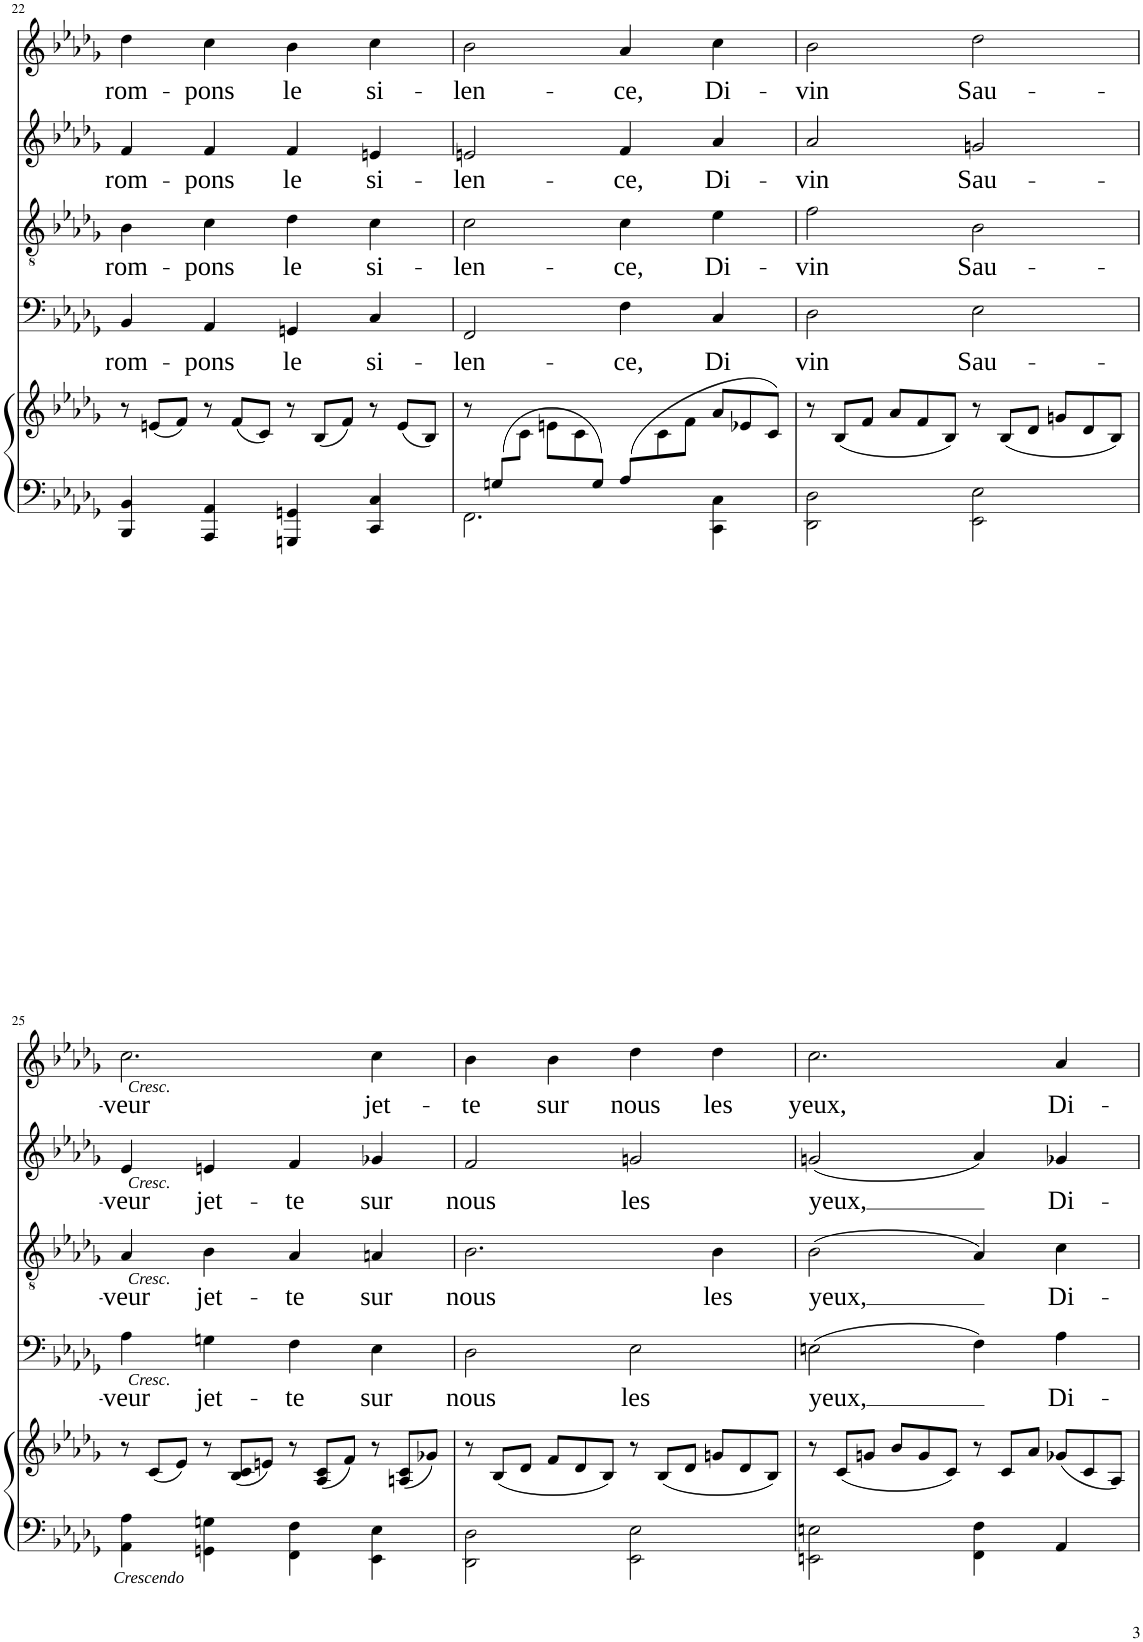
**kern	**kern	**dynam	**kern	**text	**dynam	**kern	**text	**dynam	**kern	**text	**dynam	**kern	**text	**dynam
*part5	*part5	*part5	*part4	*part4	*part4	*part3	*part3	*part3	*part2	*part2	*part2	*part1	*part1	*part1
*staff6	*staff5	*staff5/6	*staff4	*staff4	*staff4	*staff3	*staff3	*staff3	*staff2	*staff2	*staff2	*staff1	*staff1	*staff1
*I"ORGUE ou PIANO	*	*	*I"BASSES	*	*	*I"TÉNORS	*	*	*I"CONTRALTOS	*	*	*I"SOPRANOS	*	*
*I'Pno	*	*	*	*	*	*	*	*	*	*	*	*	*	*
!!LO:PB:g=z
*clefF4	*clefG2	*	*clefF4	*	*	*clefGv2	*	*	*clefG2	*	*	*clefG2	*	*
*k[b-e-a-d-g-]	*k[b-e-a-d-g-]	*	*k[b-e-a-d-g-]	*	*	*k[b-e-a-d-g-]	*	*	*k[b-e-a-d-g-]	*	*	*k[b-e-a-d-g-]	*	*
*M4/4	*M4/4	*	*M4/4	*	*	*M4/4	*	*	*M4/4	*	*	*M4/4	*	*
*met(c)	*met(c)	*	*met(c)	*	*	*met(c)	*	*	*met(c)	*	*	*met(c)	*	*
=22	=22	=22	=22	=22	=22	=22	=22	=22	=22	=22	=22	=22	=22	=22
*^	*	*	*	*	*	*	*	*	*	*	*	*	*	*
*	*	*Xtuplet	*	*	*	*	*	*	*	*	*	*	*	*	*
!	!	!	!	!	!LO:LY:b	!	!	!LO:LY:b	!	!	!LO:LY:b	!	!	!LO:LY:b	!
4BBB-/ 4BB-/	1ryy	12r	.	4BB-/	rom-	.	4B-\	rom-	.	4f/	rom-	.	4dd-\	rom-	.
.	.	(12en/L	.	.	.	.	.	.	.	.	.	.	.	.	.
.	.	12f/J)	.	.	.	.	.	.	.	.	.	.	.	.	.
!	!	!	!	!	!LO:LY:b	!	!	!LO:LY:b	!	!	!LO:LY:b	!	!	!LO:LY:b	!
4AAA-/ 4AA-/	.	12r	.	4AA-/	-pons	.	4c\	-pons	.	4f/	-pons	.	4cc\	-pons	.
.	.	(12f/L	.	.	.	.	.	.	.	.	.	.	.	.	.
.	.	12c/J)	.	.	.	.	.	.	.	.	.	.	.	.	.
!	!	!	!	!	!LO:LY:b	!	!	!LO:LY:b	!	!	!LO:LY:b	!	!	!LO:LY:b	!
4GGGn/ 4GGn/	.	12r	.	4GGn/	le	.	4d-\	le	.	4f/	le	.	4b-\	le	.
.	.	(12B-/L	.	.	.	.	.	.	.	.	.	.	.	.	.
.	.	12f/J)	.	.	.	.	.	.	.	.	.	.	.	.	.
!	!	!	!	!	!LO:LY:b	!	!	!LO:LY:b	!	!	!LO:LY:b	!	!	!LO:LY:b	!
4CC/ 4C/	.	12r	.	4C/	si-	.	4c\	si-	.	4en/	si-	.	4cc\	si-	.
.	.	(12e/L	.	.	.	.	.	.	.	.	.	.	.	.	.
.	.	12B-/J)	.	.	.	.	.	.	.	.	.	.	.	.	.
=23	=23	=23	=23	=23	=23	=23	=23	=23	=23	=23	=23	=23	=23	=23	=23
*	*^	*	*	*	*	*	*	*	*	*	*	*	*	*	*
!	!	!	!	!	!	!LO:LY:b	!	!	!LO:LY:b	!	!	!LO:LY:b	!	!	!LO:LY:b	!
12ryy	1ryy	2.FF\	12r	.	2FF/	-len-	.	2c\	-len-	.	2en/	-len-	.	2b-\	-len-	.
12Gn/L	.	.	12ryy	.	.	.	.	.	.	.	.	.	.	.	.	.
4ryy	.	.	12c\J	.	.	.	.	.	.	.	.	.	.	.	.	.
.	.	.	12en\L	.	.	.	.	.	.	.	.	.	.	.	.	.
.	.	.	12c\	.	.	.	.	.	.	.	.	.	.	.	.	.
12G/J	.	.	6ryy	.	.	.	.	.	.	.	.	.	.	.	.	.
*Xtuplet	*	*	*	*	*	*	*	*	*	*	*	*	*	*	*	*
!	!	!	!	!	!	!LO:LY:b	!	!	!LO:LY:b	!	!	!LO:LY:b	!	!	!LO:LY:b	!
(12A-/L	.	.	.	.	4F\	-ce,	.	4c\	-ce,	.	4f/	-ce,	.	4a-/	-ce,	.
12%5ryy	.	.	12c\	.	.	.	.	.	.	.	.	.	.	.	.	.
.	.	.	12f\J	.	.	.	.	.	.	.	.	.	.	.	.	.
!	!	!	!	!	!	!LO:LY:b	!	!	!LO:LY:b	!	!	!LO:LY:b	!	!	!LO:LY:b	!
.	.	4CC\ 4C\	12a-/L	.	4C/	Di	.	4e-\	Di-	.	4a-/	Di-	.	4cc\	Di-	.
.	.	.	12e-X/	.	.	.	.	.	.	.	.	.	.	.	.	.
.	.	.	12c/J)	.	.	.	.	.	.	.	.	.	.	.	.	.
*	*v	*v	*	*	*	*	*	*	*	*	*	*	*	*	*	*
=24	=24	=24	=24	=24	=24	=24	=24	=24	=24	=24	=24	=24	=24	=24	=24
!	!	!	!	!	!LO:LY:b	!	!	!LO:LY:b	!	!	!LO:LY:b	!	!	!LO:LY:b	!
2DD-\ 2D-\	1ryy	12r	.	2D-\	vin	.	2f\	-vin	.	2a-/	-vin	.	2b-\	-vin	.
.	.	(12B-/L	.	.	.	.	.	.	.	.	.	.	.	.	.
.	.	12f/J	.	.	.	.	.	.	.	.	.	.	.	.	.
.	.	12a-/L	.	.	.	.	.	.	.	.	.	.	.	.	.
.	.	12f/	.	.	.	.	.	.	.	.	.	.	.	.	.
.	.	12B-/J)	.	.	.	.	.	.	.	.	.	.	.	.	.
!	!	!	!	!	!LO:LY:b	!	!	!LO:LY:b	!	!	!LO:LY:b	!	!	!LO:LY:b	!
2EE-\ 2E-\	.	12r	.	2E-\	Sau-	.	2B-\	Sau-	.	2gn/	Sau-	.	2dd-\	Sau-	.
.	.	(12B-/L	.	.	.	.	.	.	.	.	.	.	.	.	.
.	.	12d-/J	.	.	.	.	.	.	.	.	.	.	.	.	.
.	.	12gn/L	.	.	.	.	.	.	.	.	.	.	.	.	.
.	.	12d-/	.	.	.	.	.	.	.	.	.	.	.	.	.
.	.	12B-/J)	.	.	.	.	.	.	.	.	.	.	.	.	.
!!LO:LB:g=z
=25	=25	=25	=25	=25	=25	=25	=25	=25	=25	=25	=25	=25	=25	=25	=25
!	!	!	!LO:DY:b=2	!	!LO:LY:b	!LO:DY:b	!	!LO:LY:b	!LO:DY:b	!	!LO:LY:b	!LO:DY:b	!	!LO:LY:b	!LO:DY:b
4AA-\ 4A-\	1ryy	12r	other-dynamics	4A-\	-veur	other-dynamics	4A-/	-veur	other-dynamics	4e-/	-veur	other-dynamics	2.cc\	-veur	other-dynamics
.	.	(12c/L	.	.	.	.	.	.	.	.	.	.	.	.	.
.	.	12e-/J)	.	.	.	.	.	.	.	.	.	.	.	.	.
!	!	!	!	!	!LO:LY:b	!	!	!LO:LY:b	!	!	!LO:LY:b	!	!	!	!
4GGn\ 4Gn\	.	12r	.	4Gn\	jet-	.	4B-\	jet-	.	4en/	jet-	.	.	.	.
.	.	(12B-/ 12c/L	.	.	.	.	.	.	.	.	.	.	.	.	.
.	.	12en/J)	.	.	.	.	.	.	.	.	.	.	.	.	.
!	!	!	!	!	!LO:LY:b	!	!	!LO:LY:b	!	!	!LO:LY:b	!	!	!	!
4FF\ 4F\	.	12r	.	4F\	-te	.	4A-/	-te	.	4f/	-te	.	.	.	.
.	.	(12A-/ 12c/L	.	.	.	.	.	.	.	.	.	.	.	.	.
.	.	12f/J)	.	.	.	.	.	.	.	.	.	.	.	.	.
!	!	!	!	!	!LO:LY:b	!	!	!LO:LY:b	!	!	!LO:LY:b	!	!	!LO:LY:b	!
4EE-\ 4E-\	.	12r	.	4E-\	sur	.	4An/	sur	.	4g-X/	sur	.	4cc\	jet-	.
.	.	(12An/ 12c/L	.	.	.	.	.	.	.	.	.	.	.	.	.
.	.	12g-X/J)	.	.	.	.	.	.	.	.	.	.	.	.	.
=26	=26	=26	=26	=26	=26	=26	=26	=26	=26	=26	=26	=26	=26	=26	=26
!	!	!	!	!	!LO:LY:b	!	!	!LO:LY:b	!	!	!LO:LY:b	!	!	!LO:LY:b	!
2DD-\ 2D-\	1ryy	12r	.	2D-\	nous	.	2.B-\	nous	.	2f/	nous	.	4b-\	-te	.
.	.	(12B-/L	.	.	.	.	.	.	.	.	.	.	.	.	.
.	.	12d-/J	.	.	.	.	.	.	.	.	.	.	.	.	.
!	!	!	!	!	!	!	!	!	!	!	!	!	!	!LO:LY:b	!
.	.	12f/L	.	.	.	.	.	.	.	.	.	.	4b-\	sur	.
.	.	12d-/	.	.	.	.	.	.	.	.	.	.	.	.	.
.	.	12B-/J)	.	.	.	.	.	.	.	.	.	.	.	.	.
!	!	!	!	!	!LO:LY:b	!	!	!	!	!	!LO:LY:b	!	!	!LO:LY:b	!
2EE-\ 2E-\	.	12r	.	2E-\	les	.	.	.	.	2gn/	les	.	4dd-\	nous	.
.	.	(12B-/L	.	.	.	.	.	.	.	.	.	.	.	.	.
.	.	12d-/J	.	.	.	.	.	.	.	.	.	.	.	.	.
!	!	!	!	!	!	!	!	!LO:LY:b	!	!	!	!	!	!LO:LY:b	!
.	.	12gn/L	.	.	.	.	4B-\	les	.	.	.	.	4dd-\	les	.
.	.	12d-/	.	.	.	.	.	.	.	.	.	.	.	.	.
.	.	12B-/J)	.	.	.	.	.	.	.	.	.	.	.	.	.
=27	=27	=27	=27	=27	=27	=27	=27	=27	=27	=27	=27	=27	=27	=27	=27
!	!	!	!	!	!LO:LY:b	!	!	!LO:LY:b	!	!	!LO:LY:b	!	!	!LO:LY:b	!
2EEn\ 2En\	1ryy	12r	.	(2En\	yeux,	.	(2B-\	yeux,	.	(2gn/	yeux,	.	2.cc\	yeux,	.
.	.	(12c/L	.	.	.	.	.	.	.	.	.	.	.	.	.
.	.	12gn/J	.	.	.	.	.	.	.	.	.	.	.	.	.
.	.	12b-/L	.	.	.	.	.	.	.	.	.	.	.	.	.
.	.	12g/	.	.	.	.	.	.	.	.	.	.	.	.	.
.	.	12c/J)	.	.	.	.	.	.	.	.	.	.	.	.	.
4FF\ 4F\	.	12r	.	4F\)	.	.	4A-/)	.	.	4a-/)	.	.	.	.	.
.	.	12c/L	.	.	.	.	.	.	.	.	.	.	.	.	.
.	.	12a-/J	.	.	.	.	.	.	.	.	.	.	.	.	.
!	!	!	!	!	!LO:LY:b	!	!	!LO:LY:b	!	!	!LO:LY:b	!	!	!LO:LY:b	!
4AA-/	.	(12g-X/L	.	4A-\	Di-	.	4c\	Di-	.	4g-X/	Di-	.	4a-/	Di-	.
.	.	12c/	.	.	.	.	.	.	.	.	.	.	.	.	.
.	.	12A-/J)	.	.	.	.	.	.	.	.	.	.	.	.	.
*v	*v	*	*	*	*	*	*	*	*	*	*	*	*	*	*
=	=	=	=	=	=	=	=	=	=	=	=	=	=	=
*-	*-	*-	*-	*-	*-	*-	*-	*-	*-	*-	*-	*-	*-	*-
